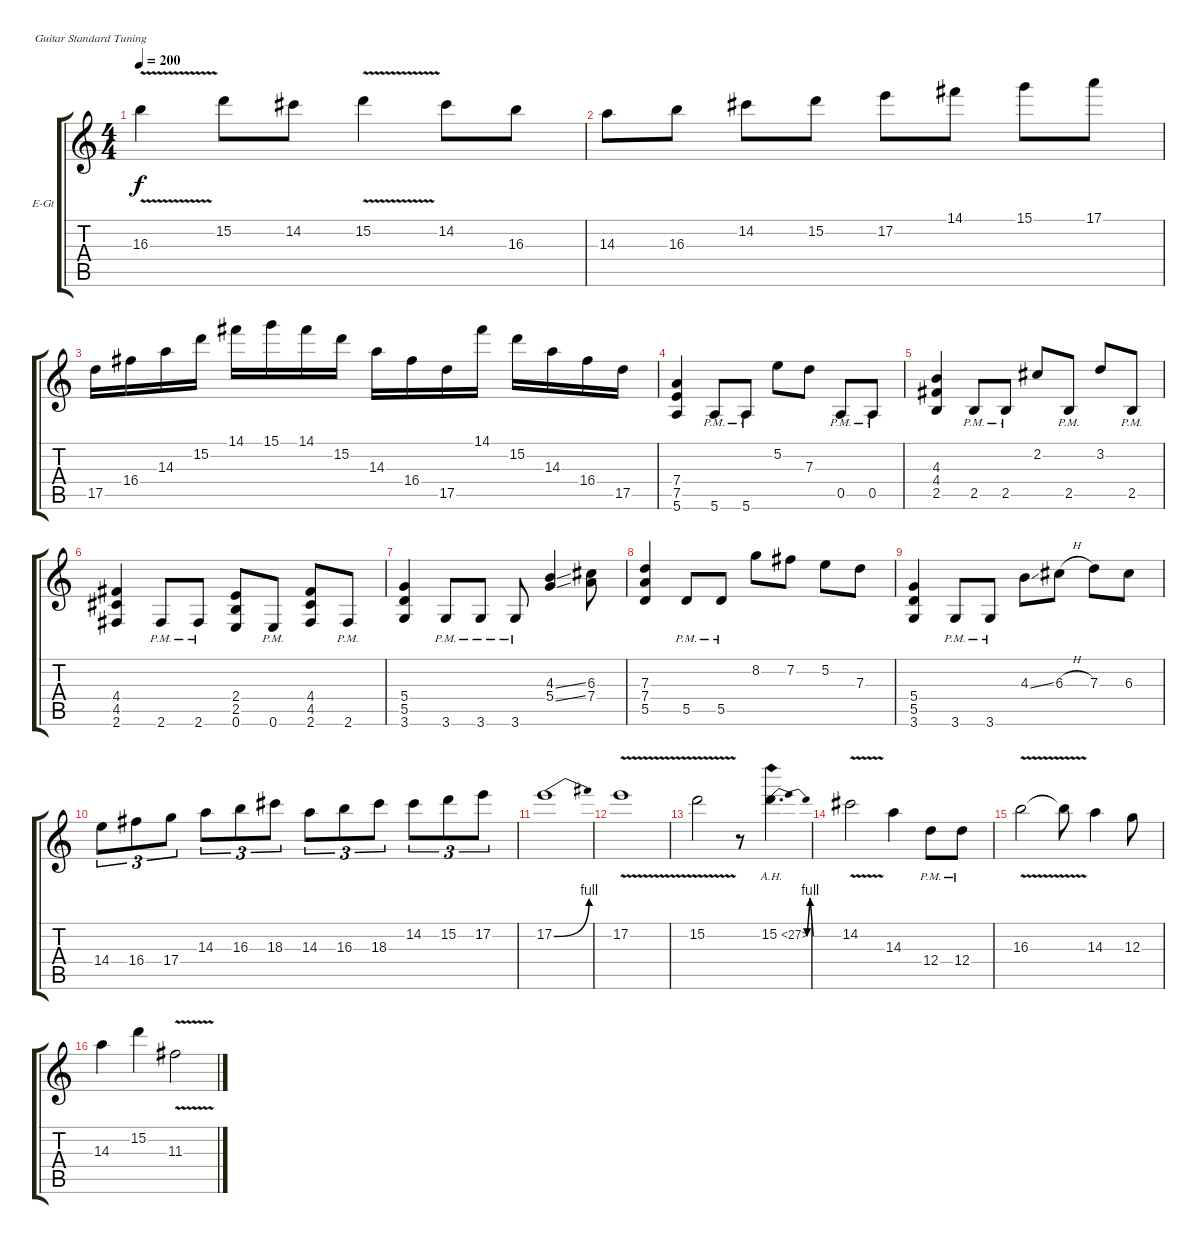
\bracketExtendMode groupsimilarinstruments
\firstSystemTrackNameOrientation horizontal
\otherSystemsTrackNameOrientation horizontal
\track ("Guitar Player" "E-Gt") {instrument distortionguitar}
\staff {score tabs}
\tuning (E4 B3 G3 D3 A2 E2)
\ts (4 4)
\tempo 200
\clef g2
\ks c
16.3{v}.4{dy f} 15.2.8 14.2.8 15.2{v}.4 14.2.8 16.3.8 |
14.3.8 16.3.8 14.2.8 15.2.8 17.2.8 14.1.8 15.1.8 17.1.8 |
17.5.16 16.4.16 14.3.16 15.2.16 14.1.16 15.1.16 14.1.16 15.2.16 14.3.16 16.4.16 17.5.16 14.1.16 15.2.16 14.3.16 16.4.16 17.5.16 |
(7.4 7.5 5.6).4 5.6{pm}.8 5.6{pm}.8 5.2.8 7.3.8 0.5{pm}.8 0.5{pm}.8 |
(4.3 4.4 2.5).4 2.5{pm}.8 2.5{pm}.8 2.2.8 2.5{pm}.8 3.2.8 2.5{pm}.8 |
(4.4 4.5 2.6).4 2.6{pm}.8 2.6{pm}.8 (2.4 2.5 0.6).8 0.6{pm}.8 (4.4 4.5 2.6).8 2.6{pm}.8 |
(5.4 5.5 3.6).4 3.6{pm}.8 3.6{pm}.8 3.6{pm}.8 (4.3{ss} 5.4{ss}).4 (6.3 7.4).8 |
(7.3 7.4 5.5).4 5.5{pm}.8 5.5{pm}.8 8.2.8 7.2.8 5.2.8 7.3.8 |
(5.4 5.5 3.6).4 3.6{pm}.8 3.6{pm}.8 4.3{ss}.8 6.3{h}.8 7.3.8 6.3.8 |
14.4.8{tu (3 2)} 16.4.8{tu (3 2)} 17.4.8{tu (3 2)} 14.3.8{tu (3 2)} 16.3.8{tu (3 2)} 18.3.8{tu (3 2)} 14.3.8{tu (3 2)} 16.3.8{tu (3 2)} 18.3.8{tu (3 2)} 14.2.8{tu (3 2)} 15.2.8{tu (3 2)} 17.2.8{tu (3 2)} |
17.2{be (bend 0 0 60 4)}.1 |
17.2{v}.1 |
15.2{v}.2 r.8 15.2{be (bendrelease 0 0 30 4 30 4 60 0) ah 12}.4{d} |
14.2{v}.2 14.3.4 12.4{pm}.8 12.4{pm}.8 |
16.3{v}.2 16.3{v t}.8 14.3.4 12.3.8 |
14.3.4 15.2.4 11.3{v}.2
